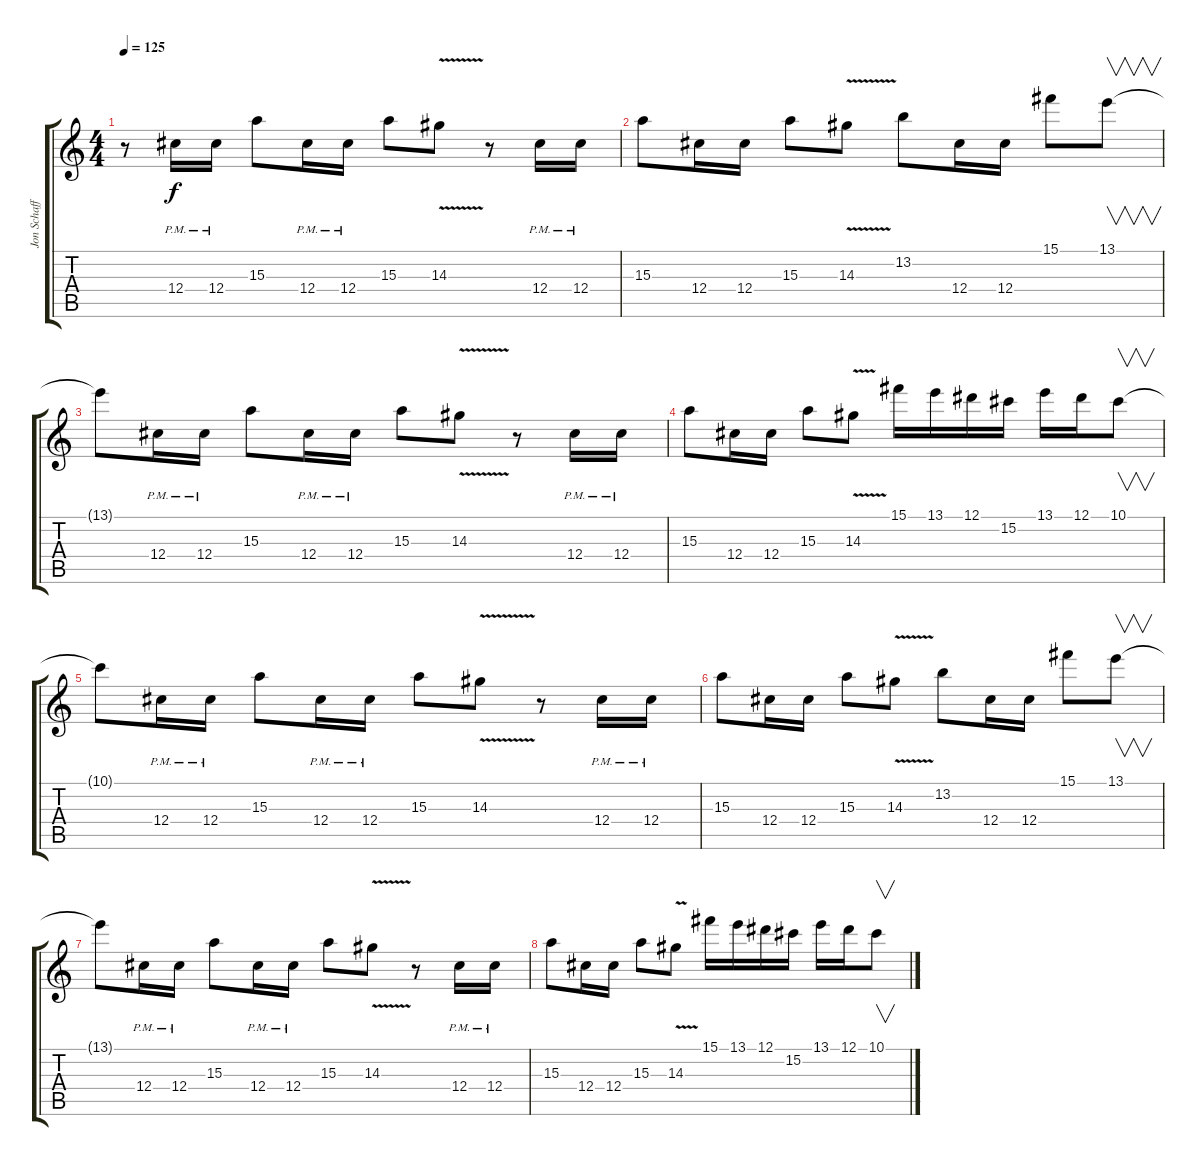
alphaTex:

\track ("Jon Schaffer ou Jim Morris Lead" "Jon Schaff") {instrument electricguitarmuted}
\staff {score tabs}
\tuning (Eb4 Bb3 Gb3 Db3 Ab2 Eb2) {hide}
\ts (4 4)
\tempo 125
\clef g2
\ks c
r.8{dy f} 12.4{pm}.16{balance 0} 12.4{pm}.16 15.3.8 12.4{pm}.16 12.4{pm}.16 15.3.8 14.3{v}.8 r.8 12.4{pm}.16 12.4{pm}.16 |
15.3.8 12.4.16 12.4.16 15.3.8 14.3{v}.8 13.2.8 12.4.16 12.4.16 15.1.8 13.1.8{v} |
13.1{t}.8 12.4{pm}.16{balance 13} 12.4{pm}.16 15.3.8 12.4{pm}.16 12.4{pm}.16 15.3.8 14.3{v}.8 r.8 12.4{pm}.16 12.4{pm}.16 |
15.3.8 12.4.16 12.4.16 15.3.8 14.3{v}.8 15.1.16 13.1.16 12.1.16 15.2.16 13.1.16 12.1.16 10.1.8{v} |
10.1{t}.8 12.4{pm}.16{balance 0} 12.4{pm}.16 15.3.8 12.4{pm}.16 12.4{pm}.16 15.3.8 14.3{v}.8 r.8 12.4{pm}.16 12.4{pm}.16 |
15.3.8 12.4.16 12.4.16 15.3.8 14.3{v}.8 13.2.8 12.4.16 12.4.16 15.1.8 13.1.8{v} |
13.1{t}.8 12.4{pm}.16{balance 16} 12.4{pm}.16 15.3.8 12.4{pm}.16 12.4{pm}.16 15.3.8 14.3{v}.8 r.8 12.4{pm}.16 12.4{pm}.16 |
15.3.8 12.4.16 12.4.16 15.3.8 14.3{v}.8 15.1.16 13.1.16 12.1.16 15.2.16 13.1.16 12.1.16 10.1.8{v}
